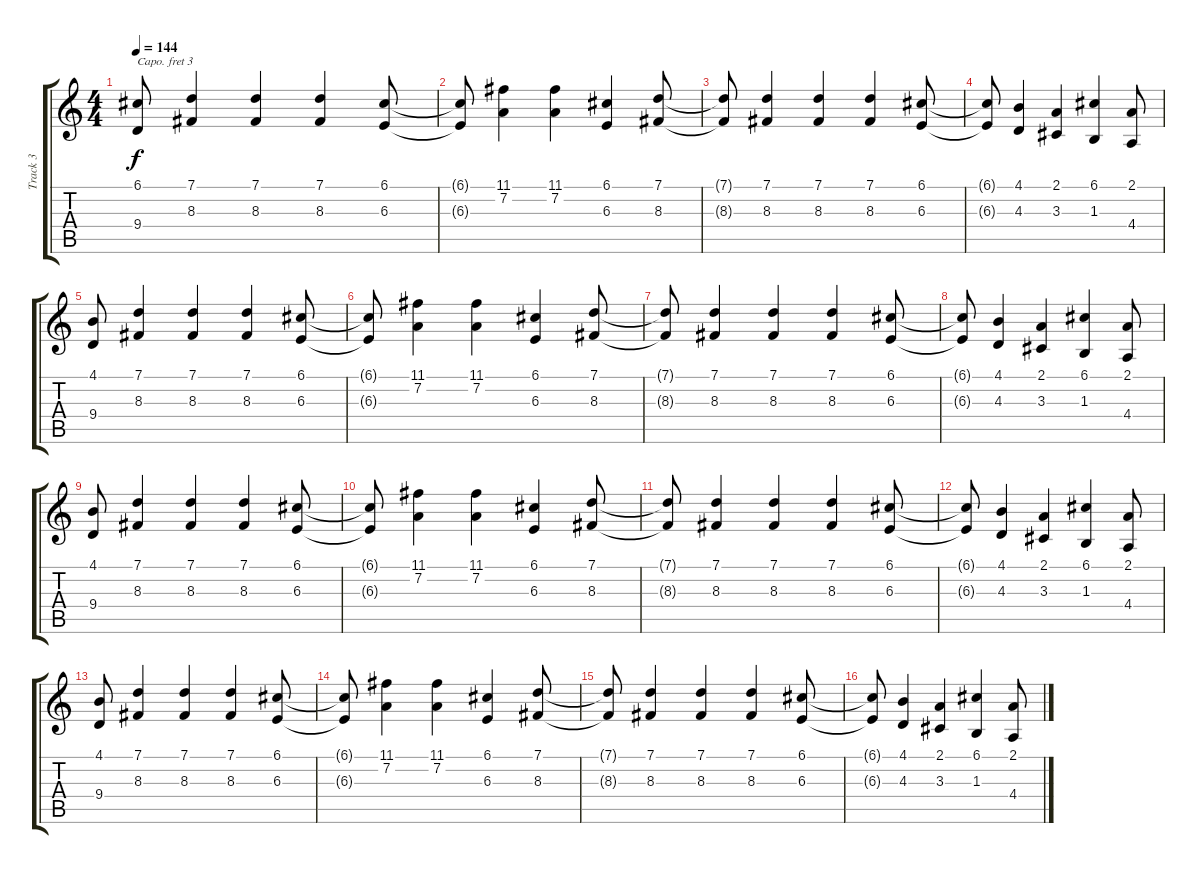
\track ("Track 3" "Track 3") {instrument celesta}
\staff {score tabs}
\capo 3
\tuning (E4 B3 G3 D3 A2 E2) {hide}
\ts (4 4)
\tempo 144
\clef g2
\ks c
(6.1 9.4).8{dy f} (7.1 8.3).4 (7.1 8.3).4 (7.1 8.3).4 (6.1 6.3).8 |
(6.1{t} 6.3{t}).8 (11.1 7.2).4 (11.1 7.2).4 (6.1 6.3).4 (7.1 8.3).8 |
(7.1{t} 8.3{t}).8 (7.1 8.3).4 (7.1 8.3).4 (7.1 8.3).4 (6.1 6.3).8 |
(6.1{t} 6.3{t}).8 (4.1 4.3).4 (2.1 3.3).4 (6.1 1.3).4 (2.1 4.4).8 |
(4.1 9.4).8 (7.1 8.3).4 (7.1 8.3).4 (7.1 8.3).4 (6.1 6.3).8 |
(6.1{t} 6.3{t}).8 (11.1 7.2).4 (11.1 7.2).4 (6.1 6.3).4 (7.1 8.3).8 |
(7.1{t} 8.3{t}).8 (7.1 8.3).4 (7.1 8.3).4 (7.1 8.3).4 (6.1 6.3).8 |
(6.1{t} 6.3{t}).8 (4.1 4.3).4 (2.1 3.3).4 (6.1 1.3).4 (2.1 4.4).8 |
(4.1 9.4).8 (7.1 8.3).4 (7.1 8.3).4 (7.1 8.3).4 (6.1 6.3).8 |
(6.1{t} 6.3{t}).8 (11.1 7.2).4 (11.1 7.2).4 (6.1 6.3).4 (7.1 8.3).8 |
(7.1{t} 8.3{t}).8 (7.1 8.3).4 (7.1 8.3).4 (7.1 8.3).4 (6.1 6.3).8 |
(6.1{t} 6.3{t}).8 (4.1 4.3).4 (2.1 3.3).4 (6.1 1.3).4 (2.1 4.4).8 |
(4.1 9.4).8 (7.1 8.3).4 (7.1 8.3).4 (7.1 8.3).4 (6.1 6.3).8 |
(6.1{t} 6.3{t}).8 (11.1 7.2).4 (11.1 7.2).4 (6.1 6.3).4 (7.1 8.3).8 |
(7.1{t} 8.3{t}).8 (7.1 8.3).4 (7.1 8.3).4 (7.1 8.3).4 (6.1 6.3).8 |
(6.1{t} 6.3{t}).8 (4.1 4.3).4 (2.1 3.3).4 (6.1 1.3).4 (2.1 4.4).8
